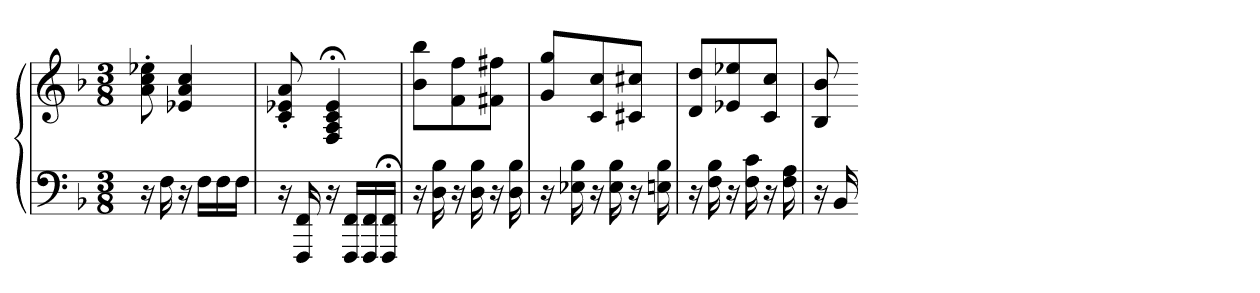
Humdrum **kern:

**kern	**kern
*part1	*part1
*staff2	*staff1
*clefF4	*clefG2
*k[b-]	*k[b-]
*M3/8	*M3/8
=	=
16r	8a' 8cc' 8ee-X'
16F	.
16r	4e-X 4a 4cc
16FLL	.
16F	.
16FJJ	.
=164	=164
16r	8c' 8e-X' 8a'
16FFF 16FF	.
16r	4F;< 4A;< 4c;< 4e-;<
16FFF 16FFLL	.
16FFF 16FF	.
16FFF;< 16FF;<JJ	.
=165	=165
16r	8b- 8bb-L
16D 16B-	.
16r	8f 8ff
16D 16B-	.
16r	8f#X 8ff#XJ
16D 16B-	.
=166	=166
16r	8g 8ggL
16E-X 16B-	.
16r	8c 8cc
16E- 16B-	.
16r	8c#X 8cc#XJ
16En 16B-	.
=167	=167
16r	8d 8ddL
16F 16B-	.
16r	8e-X 8ee-X
16F 16c	.
16r	8c 8ccJ
16F 16A	.
=168	=168
16r	8B- 8b-
16BB-	.
=-	=-
*-	*-
